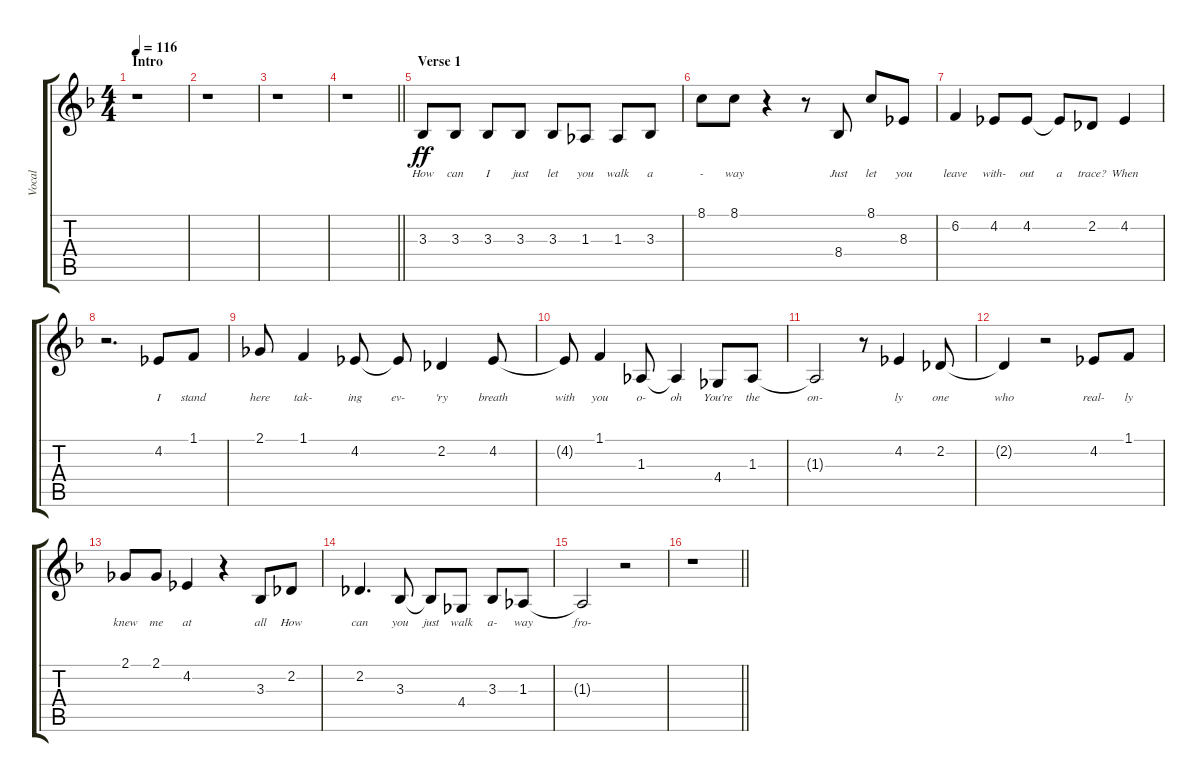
\track ("Vocal" "Vocal") {instrument voiceoohs}
\staff {score tabs}
\tuning (E4 B3 G3 D3 A2 E2) {hide}
\ts (4 4)
\section ("" "Intro")
\tempo 116
\clef g2
\ks dminor
r.1{dy ff instrument voiceoohs} |
r.1 |
r.1 |
\barLineRight lightlight
r.1 |
\section ("" "Verse 1")
3.3.8{lyrics (0 "How") lyrics (1 "") lyrics (2 "") lyrics (3 "") lyrics (4 "")} 3.3.8{lyrics (0 "can") lyrics (1 "") lyrics (2 "") lyrics (3 "") lyrics (4 "")} 3.3.8{lyrics (0 "I") lyrics (1 "") lyrics (2 "") lyrics (3 "") lyrics (4 "")} 3.3.8{lyrics (0 "just") lyrics (1 "") lyrics (2 "") lyrics (3 "") lyrics (4 "")} 3.3.8{lyrics (0 "let") lyrics (1 "") lyrics (2 "") lyrics (3 "") lyrics (4 "")} 1.3.8{lyrics (0 "you") lyrics (1 "") lyrics (2 "") lyrics (3 "") lyrics (4 "")} 1.3.8{lyrics (0 "walk") lyrics (1 "") lyrics (2 "") lyrics (3 "") lyrics (4 "")} 3.3.8{lyrics (0 "a") lyrics (1 "") lyrics (2 "") lyrics (3 "") lyrics (4 "")} |
8.1.8{lyrics (0 "-") lyrics (1 "") lyrics (2 "") lyrics (3 "") lyrics (4 "")} 8.1.8{lyrics (0 "way") lyrics (1 "") lyrics (2 "") lyrics (3 "") lyrics (4 "")} r.4 r.8 8.4.8{lyrics (0 "Just") lyrics (1 "") lyrics (2 "") lyrics (3 "") lyrics (4 "")} 8.1.8{lyrics (0 "let") lyrics (1 "") lyrics (2 "") lyrics (3 "") lyrics (4 "")} 8.3.8{lyrics (0 "you") lyrics (1 "") lyrics (2 "") lyrics (3 "") lyrics (4 "")} |
6.2.4{lyrics (0 "leave") lyrics (1 "") lyrics (2 "") lyrics (3 "") lyrics (4 "")} 4.2.8{lyrics (0 "with-") lyrics (1 "") lyrics (2 "") lyrics (3 "") lyrics (4 "")} 4.2.8{lyrics (0 "out") lyrics (1 "") lyrics (2 "") lyrics (3 "") lyrics (4 "")} 4.2{t}.8{lyrics (0 "a") lyrics (1 "") lyrics (2 "") lyrics (3 "") lyrics (4 "")} 2.2.8{lyrics (0 "trace?") lyrics (1 "") lyrics (2 "") lyrics (3 "") lyrics (4 "")} 4.2.4{lyrics (0 "When") lyrics (1 "") lyrics (2 "") lyrics (3 "") lyrics (4 "")} |
r.2{d} 4.2.8{lyrics (0 "I") lyrics (1 "") lyrics (2 "") lyrics (3 "") lyrics (4 "")} 1.1.8{lyrics (0 "stand") lyrics (1 "") lyrics (2 "") lyrics (3 "") lyrics (4 "")} |
2.1.8{lyrics (0 "here") lyrics (1 "") lyrics (2 "") lyrics (3 "") lyrics (4 "")} 1.1.4{lyrics (0 "tak-") lyrics (1 "") lyrics (2 "") lyrics (3 "") lyrics (4 "")} 4.2.8{lyrics (0 "ing") lyrics (1 "") lyrics (2 "") lyrics (3 "") lyrics (4 "")} 4.2{t}.8{lyrics (0 "ev-") lyrics (1 "") lyrics (2 "") lyrics (3 "") lyrics (4 "")} 2.2.4{lyrics (0 "'ry") lyrics (1 "") lyrics (2 "") lyrics (3 "") lyrics (4 "")} 4.2.8{lyrics (0 "breath") lyrics (1 "") lyrics (2 "") lyrics (3 "") lyrics (4 "")} |
4.2{t}.8{lyrics (0 "with") lyrics (1 "") lyrics (2 "") lyrics (3 "") lyrics (4 "")} 1.1.4{lyrics (0 "you") lyrics (1 "") lyrics (2 "") lyrics (3 "") lyrics (4 "")} 1.3.8{lyrics (0 "o-") lyrics (1 "") lyrics (2 "") lyrics (3 "") lyrics (4 "")} 1.3{t}.4{lyrics (0 "oh") lyrics (1 "") lyrics (2 "") lyrics (3 "") lyrics (4 "")} 4.4.8{lyrics (0 "You're") lyrics (1 "") lyrics (2 "") lyrics (3 "") lyrics (4 "")} 1.3.8{lyrics (0 "the") lyrics (1 "") lyrics (2 "") lyrics (3 "") lyrics (4 "")} |
1.3{t}.2{lyrics (0 "on-") lyrics (1 "") lyrics (2 "") lyrics (3 "") lyrics (4 "")} r.8 4.2.4{lyrics (0 "ly") lyrics (1 "") lyrics (2 "") lyrics (3 "") lyrics (4 "")} 2.2.8{lyrics (0 "one") lyrics (1 "") lyrics (2 "") lyrics (3 "") lyrics (4 "")} |
2.2{t}.4{lyrics (0 "who") lyrics (1 "") lyrics (2 "") lyrics (3 "") lyrics (4 "")} r.2 4.2.8{lyrics (0 "real-") lyrics (1 "") lyrics (2 "") lyrics (3 "") lyrics (4 "")} 1.1.8{lyrics (0 "ly") lyrics (1 "") lyrics (2 "") lyrics (3 "") lyrics (4 "")} |
2.1.8{lyrics (0 "knew") lyrics (1 "") lyrics (2 "") lyrics (3 "") lyrics (4 "")} 2.1.8{lyrics (0 "me") lyrics (1 "") lyrics (2 "") lyrics (3 "") lyrics (4 "")} 4.2.4{lyrics (0 "at") lyrics (1 "") lyrics (2 "") lyrics (3 "") lyrics (4 "")} r.4 3.3.8{lyrics (0 "all") lyrics (1 "") lyrics (2 "") lyrics (3 "") lyrics (4 "")} 2.2.8{lyrics (0 "How") lyrics (1 "") lyrics (2 "") lyrics (3 "") lyrics (4 "")} |
2.2.4{d lyrics (0 "can") lyrics (1 "") lyrics (2 "") lyrics (3 "") lyrics (4 "")} 3.3.8{lyrics (0 "you") lyrics (1 "") lyrics (2 "") lyrics (3 "") lyrics (4 "")} 3.3{t}.8{lyrics (0 "just") lyrics (1 "") lyrics (2 "") lyrics (3 "") lyrics (4 "")} 4.4.8{lyrics (0 "walk") lyrics (1 "") lyrics (2 "") lyrics (3 "") lyrics (4 "")} 3.3.8{lyrics (0 "a-") lyrics (1 "") lyrics (2 "") lyrics (3 "") lyrics (4 "")} 1.3.8{lyrics (0 "way") lyrics (1 "") lyrics (2 "") lyrics (3 "") lyrics (4 "")} |
1.3{t}.2{lyrics (0 "fro-") lyrics (1 "") lyrics (2 "") lyrics (3 "") lyrics (4 "")} r.2 |
\barLineRight lightlight
r.1
